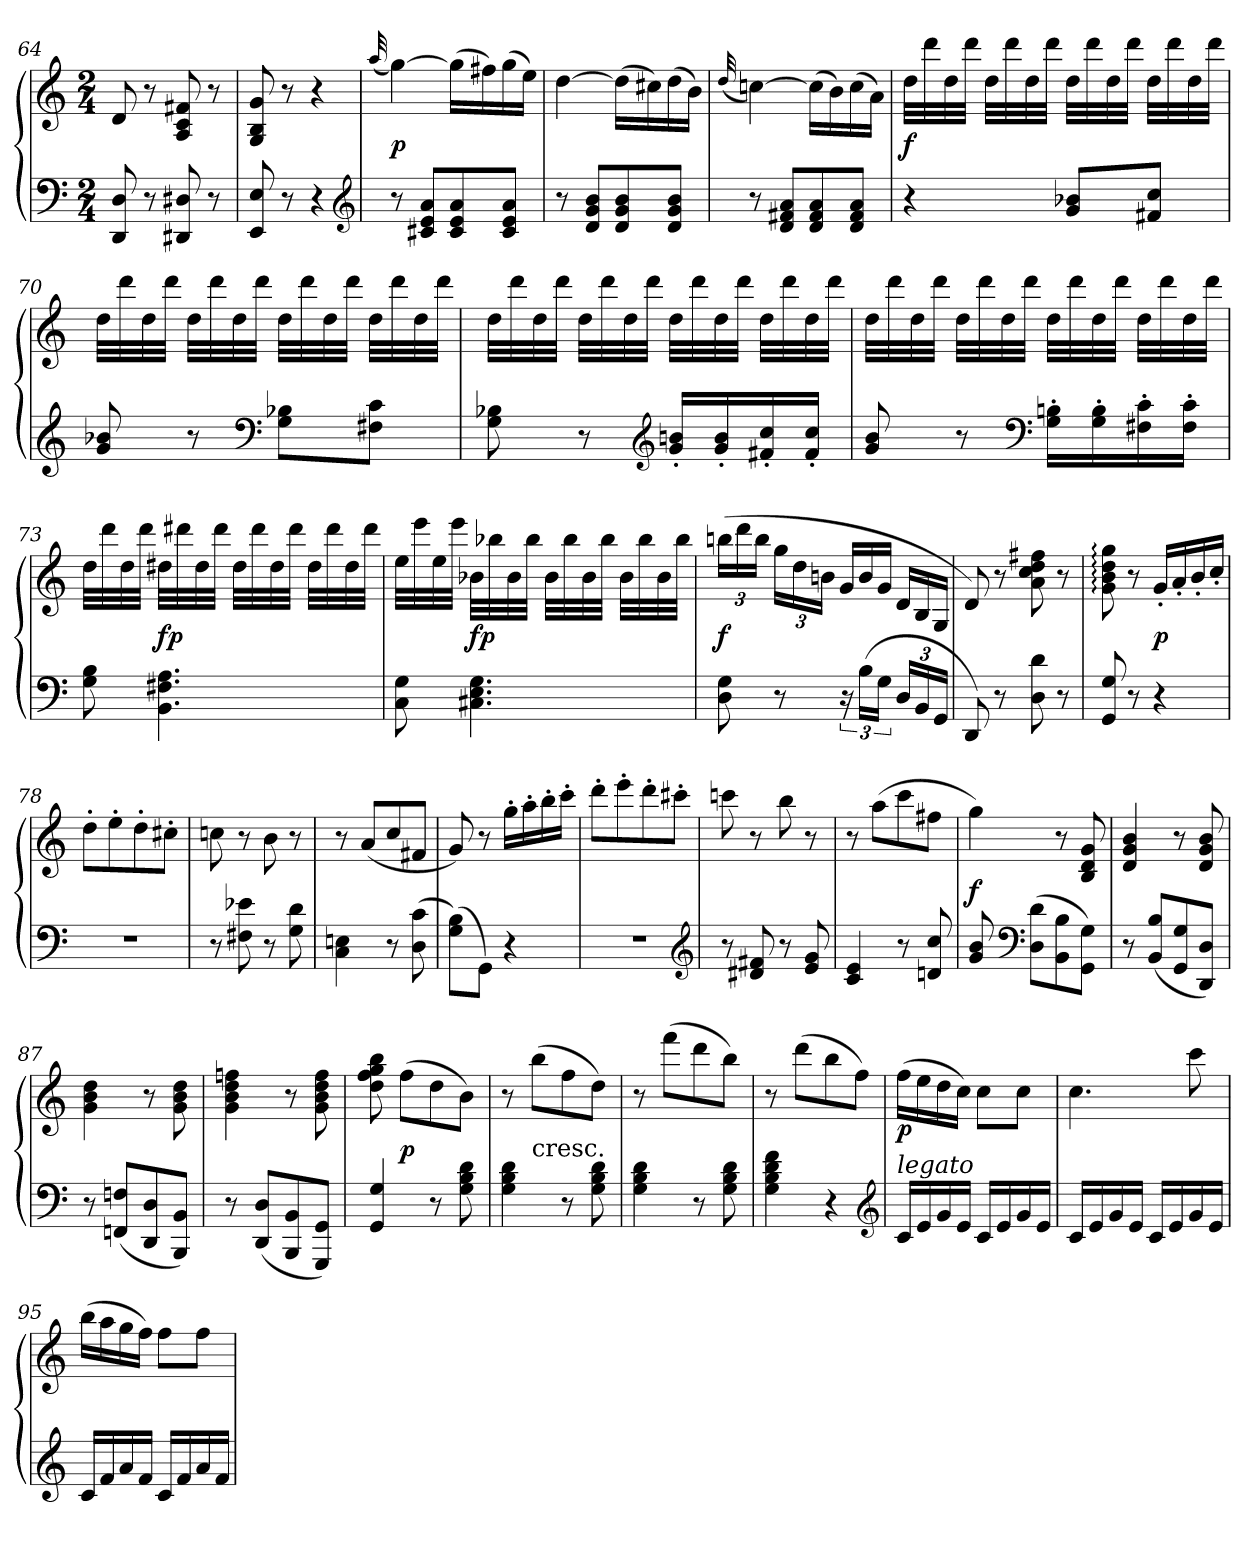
**kern	**kern	**dynam
*part1	*part1	*part1
*staff2	*staff1	*staff1/2
*clefF4	*clefG2	*
*k[]	*k[]	*
*C:	*C:	*
*M2/4	*M2/4	*
=64	=64	=64
8DD 8D	8d	.
8r	8r	.
8DD#X 8D#X	8A 8c 8f#X	.
8r	8r	.
=65	=65	=65
8EE 8E	8G 8B 8g	.
8r	8r	.
4r	4r	.
*clefG2	*	*
=66	=66	=66
.	(32qqaa	.
8r	[4gg)	p
8c#X 8e 8aL	.	.
8c# 8e 8a	(16ggLL]	.
.	16ff#X)	.
8c# 8e 8aJ	(16gg	.
.	16eeJJ)	.
=67	=67	=67
8r	[4dd	.
8d 8g 8bL	.	.
8d 8g 8b	(16ddLL]	.
.	16cc#X)	.
8d 8g 8bJ	(16dd	.
.	16bJJ)	.
=68	=68	=68
.	(32qqdd	.
8r	[4ccn)	.
8d 8f#X 8aL	.	.
8d 8f# 8a	(16ccLL]	.
.	16b)	.
8d 8f# 8aJ	(16cc	.
.	16aJJ)	.
=69	=69	=69
4r	32ddLLL	f
.	32ddd	.
.	32dd	.
.	32dddJJJ	.
.	32ddLLL	.
.	32ddd	.
.	32dd	.
.	32dddJJJ	.
8g 8b-XL	32ddLLL	.
.	32ddd	.
.	32dd	.
.	32dddJJJ	.
8f#X 8ccJ	32ddLLL	.
.	32ddd	.
.	32dd	.
.	32dddJJJ	.
=70	=70	=70
8g 8b-X	32ddLLL	.
.	32ddd	.
.	32dd	.
.	32dddJJJ	.
8r	32ddLLL	.
.	32ddd	.
.	32dd	.
.	32dddJJJ	.
*clefF4	*	*
8G 8B-XL	32ddLLL	.
.	32ddd	.
.	32dd	.
.	32dddJJJ	.
8F#X 8cJ	32ddLLL	.
.	32ddd	.
.	32dd	.
.	32dddJJJ	.
=71	=71	=71
8G 8B-X	32ddLLL	.
.	32ddd	.
.	32dd	.
.	32dddJJJ	.
8r	32ddLLL	.
.	32ddd	.
.	32dd	.
.	32dddJJJ	.
*clefG2	*	*
16g' 16bn'LL	32ddLLL	.
.	32ddd	.
16g' 16b'	32dd	.
.	32dddJJJ	.
16f#X' 16cc'	32ddLLL	.
.	32ddd	.
16f#' 16cc'JJ	32dd	.
.	32dddJJJ	.
=72	=72	=72
8g 8b	32ddLLL	.
.	32ddd	.
.	32dd	.
.	32dddJJJ	.
8r	32ddLLL	.
.	32ddd	.
.	32dd	.
.	32dddJJJ	.
*clefF4	*	*
16G' 16Bn'LL	32ddLLL	.
.	32ddd	.
16G' 16B'	32dd	.
.	32dddJJJ	.
16F#X' 16c'	32ddLLL	.
.	32ddd	.
16F#' 16c'JJ	32dd	.
.	32dddJJJ	.
=73	=73	=73
8G 8B	32ddLLL	.
.	32ddd	.
.	32dd	.
.	32dddJJJ	.
4.BB 4.F#X 4.A	32dd#XLLL	fp
.	32ddd#X	.
.	32dd#	.
.	32ddd#JJJ	.
.	32dd#LLL	.
.	32ddd#	.
.	32dd#	.
.	32ddd#JJJ	.
.	32dd#LLL	.
.	32ddd#	.
.	32dd#	.
.	32ddd#JJJ	.
=74	=74	=74
8C 8G	32eeLLL	.
.	32eee	.
.	32ee	.
.	32eeeJJJ	.
4.C#X 4.E 4.G	32b-XLLL	fp
.	32bb-X	.
.	32b-	.
.	32bb-JJJ	.
.	32b-LLL	.
.	32bb-	.
.	32b-	.
.	32bb-JJJ	.
.	32b-LLL	.
.	32bb-	.
.	32b-	.
.	32bb-JJJ	.
=75	=75	=75
8D 8G	(24bbnLL	f
.	24ddd	.
.	24bbJJ	.
8r	24ggLL	.
.	24dd	.
.	24bnJJ	.
*	*Xtuplet	*
24r	24gLL	.
(24BLL	24b	.
24GJJ	24gJJ	.
24DLL	24dLL	.
24BB	24B	.
24GGJJ	24GJJ	.
=76	=76	=76
8DD)	8d)	.
8r	8r	.
8D 8d	8a 8cc 8dd 8ff#X	.
8r	8r	.
=77	=77	=77
8GG 8G	8g: 8b: 8dd: 8gg:	.
8r	8r	.
4r	16g'LL	p
.	16a'	.
.	16b'	.
.	16cc'JJ	.
=78	=78	=78
2r	8dd'L	.
.	8ee'	.
.	8dd'	.
.	8cc#X'J	.
=79	=79	=79
8r	8ccn	.
8F#X 8e-X	8r	.
8r	8b	.
8G 8d	8r	.
=80	=80	=80
4C 4En	8r	.
.	(8aL	.
8r	8cc	.
(8D 8c	8f#XJ	.
=81	=81	=81
(8G 8BL)	8g)	.
8GGJ)	8r	.
4r	16gg'LL	.
.	16aa'	.
.	16bb'	.
.	16ccc'JJ	.
=82	=82	=82
2r	8ddd'L	.
.	8eee'	.
.	8ddd'	.
.	8ccc#X'J	.
*clefG2	*	*
=83	=83	=83
8r	8cccn	.
8d#X 8f#X	8r	.
8r	8bb	.
8e 8g	8r	.
=84	=84	=84
4c 4e	8r	.
.	(8aaL	.
8r	8ccc	.
8dn 8cc	8ff#XJ	.
=85	=85	=85
8g 8b	4gg)	f
*clefF4	*	*
(8D 8dL	.	.
8BB 8B	8r	.
8GG 8GJ)	8B 8d 8g	.
=86	=86	=86
8r	4d 4g 4b	.
(8BB 8BL	.	.
8GG 8G	8r	.
8DD 8DJ)	8d 8g 8b	.
=87	=87	=87
8r	4g 4b 4dd	.
(8FFn 8FnL	.	.
8DD 8D	8r	.
8BBB 8BBJ)	8g 8b 8dd	.
=88	=88	=88
8r	4g 4b 4dd 4ffn	.
(8DD 8DL	.	.
8BBB 8BB	8r	.
8GGG 8GGJ)	8g 8b 8dd 8ff	.
=89	=89	=89
4GG 4G	8dd 8ff 8gg 8bb	.
.	(8ffL	p
8r	8dd	.
8G 8B 8d	8bJ)	.
=90	=90	=90
4G 4B 4d	8r	.
!	!LO:TX:c:t=cresc.	!
.	(8bbL	.
8r	8ff	.
8G 8B 8d	8ddJ)	.
=91	=91	=91
4G 4B 4d	8r	.
.	(8fffL	.
8r	8ddd	.
8G 8B 8d	8bbJ)	.
=92	=92	=92
4G 4B 4d 4f	8r	.
.	(8dddL	.
4r	8bb	.
.	8ffJ)	.
*clefG2	*	*
=93	=93	=93
!LO:TX:a:i:t=legato	!	!
16cLL	(16ffLL	p
16e	16ee	.
16g	16dd	.
16eJJ	16ccJJ)	.
16cLL	8ccL	.
16e	.	.
16g	8ccJ	.
16eJJ	.	.
=94	=94	=94
16cLL	4.cc	.
16e	.	.
16g	.	.
16eJJ	.	.
16cLL	.	.
16e	.	.
16g	8ccc	.
16eJJ	.	.
=95	=95	=95
16cLL	(16bbLL	.
16f	16aa	.
16a	16gg	.
16fJJ	16ffJJ)	.
16cLL	8ffL	.
16f	.	.
16a	8ffJ	.
16fJJ	.	.
=	=	=
*-	*-	*-
